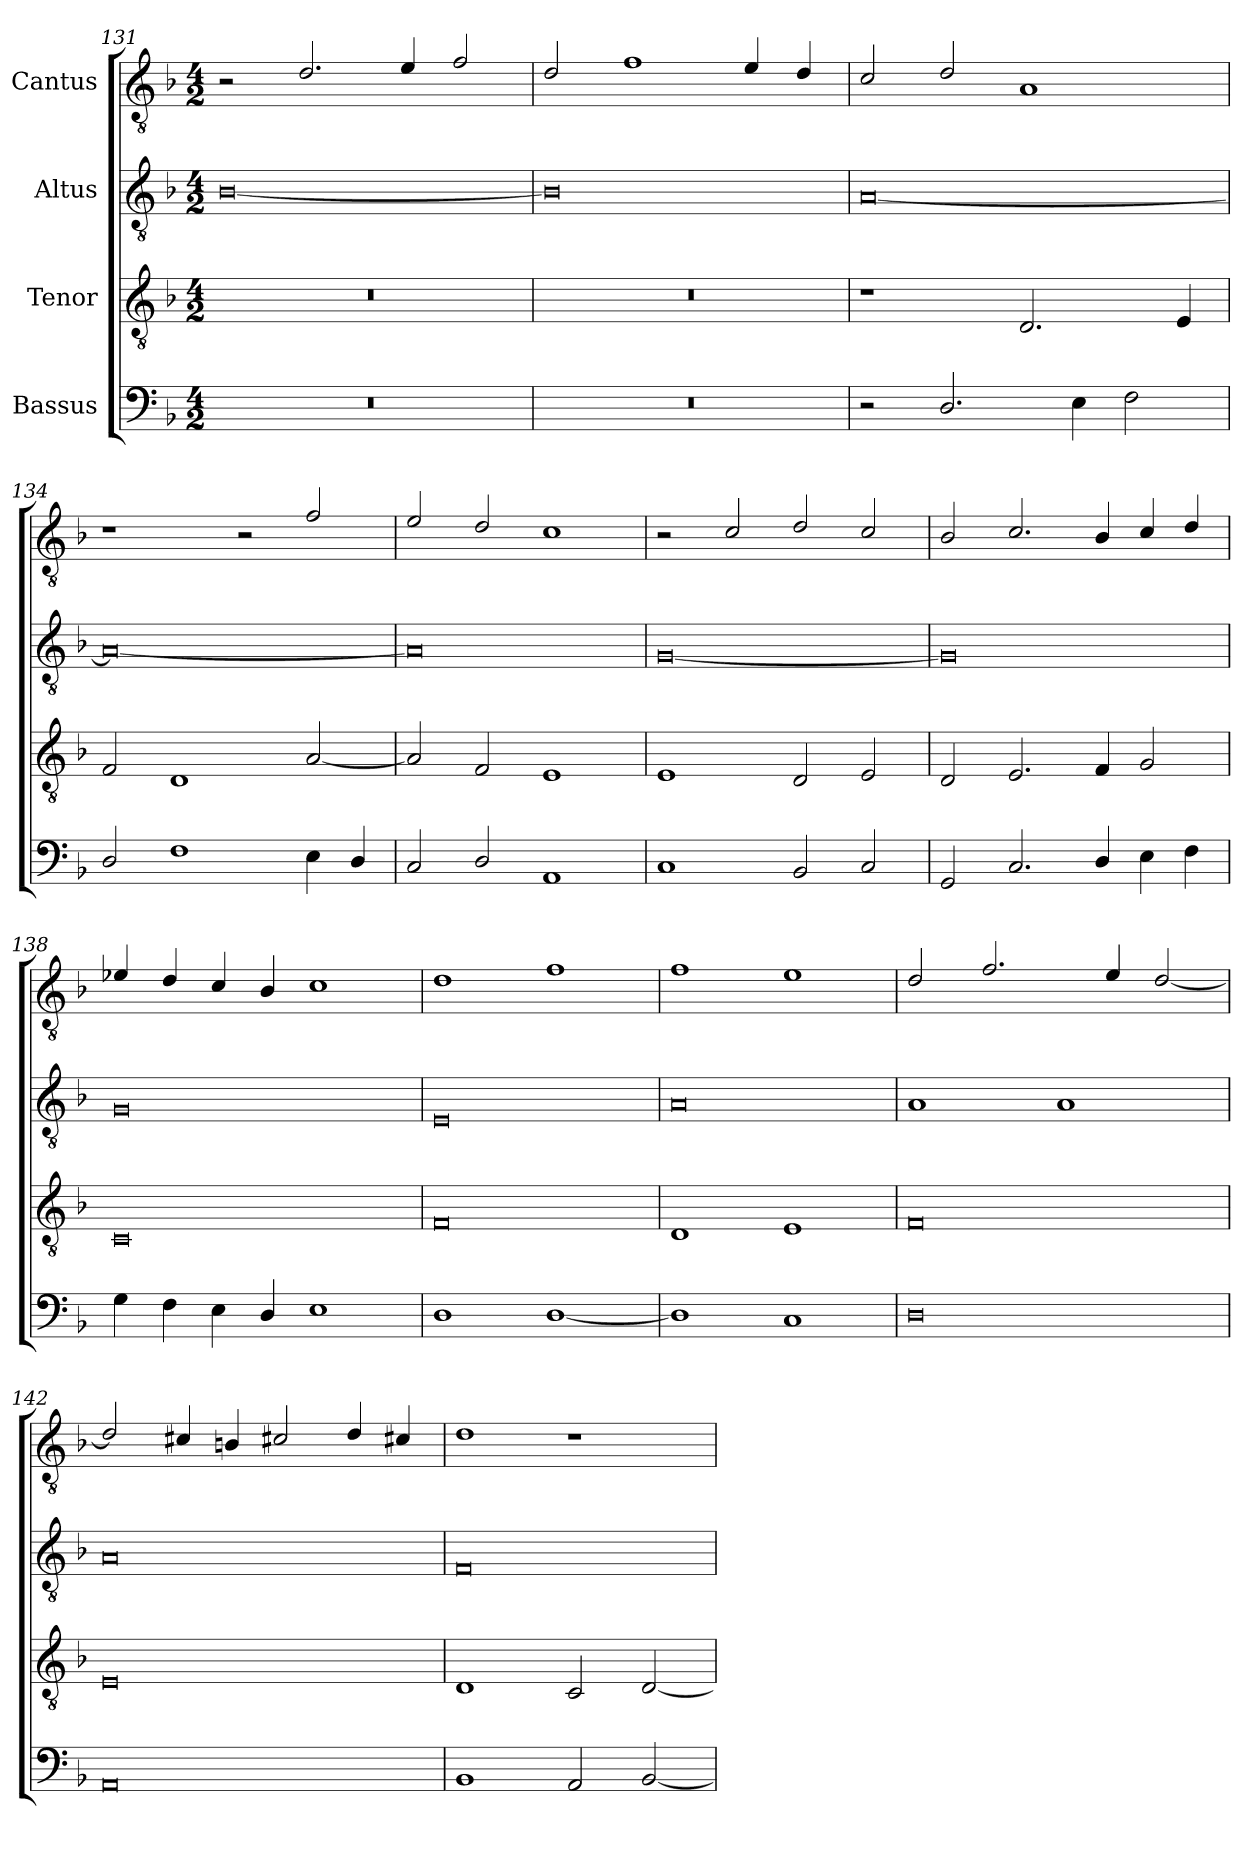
**kern	**kern	**kern	**kern
*part4	*part3	*part2	*part1
*staff4	*staff3	*staff2	*staff1
*I"Bassus	*I"Tenor	*I"Altus	*I"Cantus
*clefF4	*clefGv2	*clefGv2	*clefGv2
*k[b-]	*k[b-]	*k[b-]	*k[b-]
*M4/2	*M4/2	*M4/2	*M4/2
=131	=131	=131	=131
0r	0r	[0B-/	2r
.	.	.	2.d/
.	.	.	4e/
.	.	.	2f/
=132	=132	=132	=132
0r	0r	0B-/]	2d/
.	.	.	1f/
.	.	.	4e/
.	.	.	4d/
=133	=133	=133	=133
2r	1r	[0A/	2c/
2.D/	.	.	2d/
.	2.D/	.	1A/
4E\	.	.	.
2F\	.	.	.
.	4E/	.	.
=134	=134	=134	=134
2D/	2F/	0A/_	1r
1F\	1D/	.	.
.	.	.	2r
4E\	[2A/	.	2f/
4D/	.	.	.
=135	=135	=135	=135
2C/	2A/]	0A/]	2e/
2D/	2F/	.	2d/
1AA/	1E/	.	1c/
=136	=136	=136	=136
1C/	1E/	[0G/	2r
.	.	.	2c/
2BB-/	2D/	.	2d/
2C/	2E/	.	2c/
=137	=137	=137	=137
2GG/	2D/	0G/]	2B-/
2.C/	2.E/	.	2.c/
4D/	4F/	.	4B-/
4E\	2G/	.	4c/
4F\	.	.	4d/
=138	=138	=138	=138
4G\	0C/	0G/	4e-X/
4F\	.	.	4d/
4E\	.	.	4c/
4D/	.	.	4B-/
1E\	.	.	1c/
=139	=139	=139	=139
1D/	0F/	0E/	1d/
[1D/	.	.	1f/
=140	=140	=140	=140
1D/]	1D/	0A/	1f/
1C/	1E/	.	1e/
=141	=141	=141	=141
0D/	0F/	1A/	2d/
.	.	.	2.f/
.	.	1A/	.
.	.	.	4e/
.	.	.	[2d/
=142	=142	=142	=142
0AA/	0E/	0A/	2d/]
.	.	.	4c#X/
.	.	.	4Bn/
.	.	.	2c#X/
.	.	.	4d/
.	.	.	4c#X/
=143	=143	=143	=143
1BB-/	1D/	0F/	1d/
2AA/	2C/	.	1r
[2BB-/	[2D/	.	.
=	=	=	=
*-	*-	*-	*-
